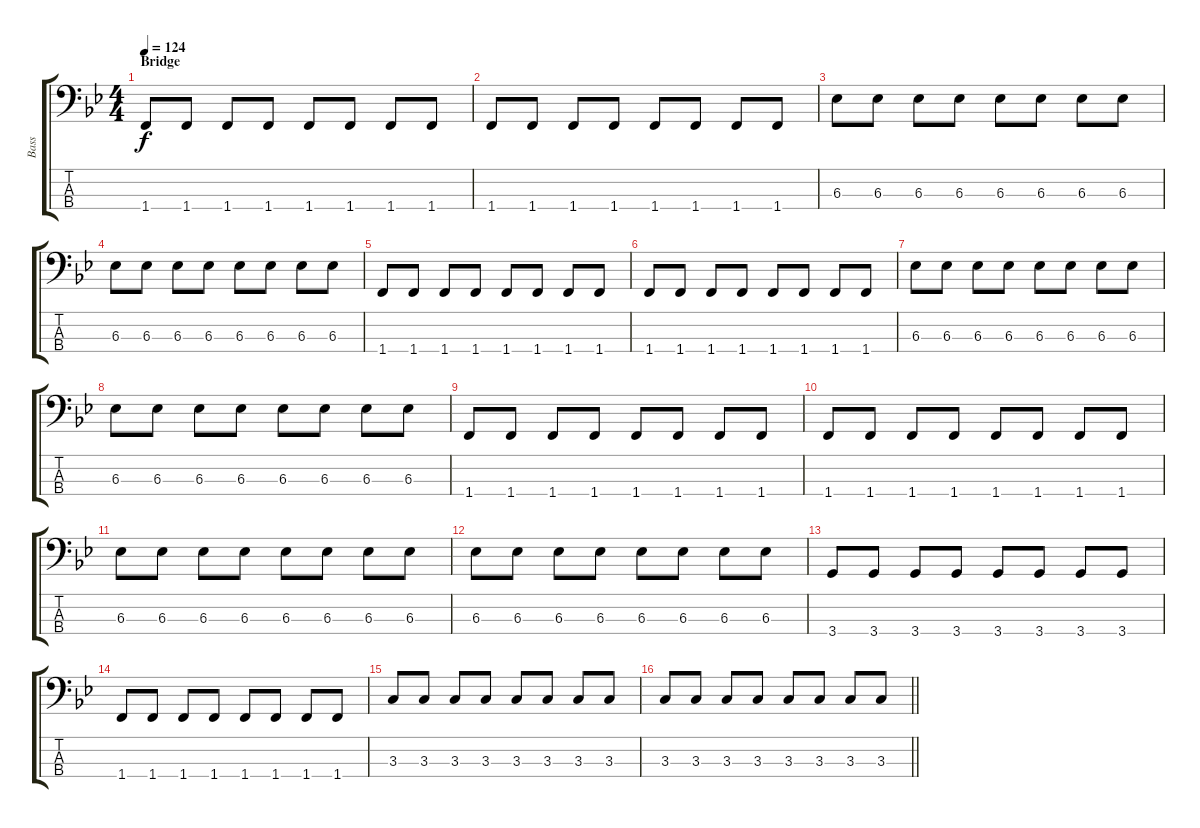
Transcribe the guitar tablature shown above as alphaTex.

\track ("Bass" "Bass") {instrument electricbassfinger}
\staff {score tabs}
\tuning (G2 D2 A1 E1) {hide}
\ts (4 4)
\section ("" "Bridge")
\tempo 124
\clef f4
\ks gminor
1.4.8{dy f} 1.4.8 1.4.8 1.4.8 1.4.8 1.4.8 1.4.8 1.4.8 |
1.4.8 1.4.8 1.4.8 1.4.8 1.4.8 1.4.8 1.4.8 1.4.8 |
6.3.8 6.3.8 6.3.8 6.3.8 6.3.8 6.3.8 6.3.8 6.3.8 |
6.3.8 6.3.8 6.3.8 6.3.8 6.3.8 6.3.8 6.3.8 6.3.8 |
1.4.8 1.4.8 1.4.8 1.4.8 1.4.8 1.4.8 1.4.8 1.4.8 |
1.4.8 1.4.8 1.4.8 1.4.8 1.4.8 1.4.8 1.4.8 1.4.8 |
6.3.8 6.3.8 6.3.8 6.3.8 6.3.8 6.3.8 6.3.8 6.3.8 |
6.3.8 6.3.8 6.3.8 6.3.8 6.3.8 6.3.8 6.3.8 6.3.8 |
1.4.8 1.4.8 1.4.8 1.4.8 1.4.8 1.4.8 1.4.8 1.4.8 |
1.4.8 1.4.8 1.4.8 1.4.8 1.4.8 1.4.8 1.4.8 1.4.8 |
6.3.8 6.3.8 6.3.8 6.3.8 6.3.8 6.3.8 6.3.8 6.3.8 |
6.3.8 6.3.8 6.3.8 6.3.8 6.3.8 6.3.8 6.3.8 6.3.8 |
3.4.8 3.4.8 3.4.8 3.4.8 3.4.8 3.4.8 3.4.8 3.4.8 |
1.4.8 1.4.8 1.4.8 1.4.8 1.4.8 1.4.8 1.4.8 1.4.8 |
3.3.8 3.3.8 3.3.8 3.3.8 3.3.8 3.3.8 3.3.8 3.3.8 |
\barLineRight lightlight
3.3.8 3.3.8 3.3.8 3.3.8 3.3.8 3.3.8 3.3.8 3.3.8
